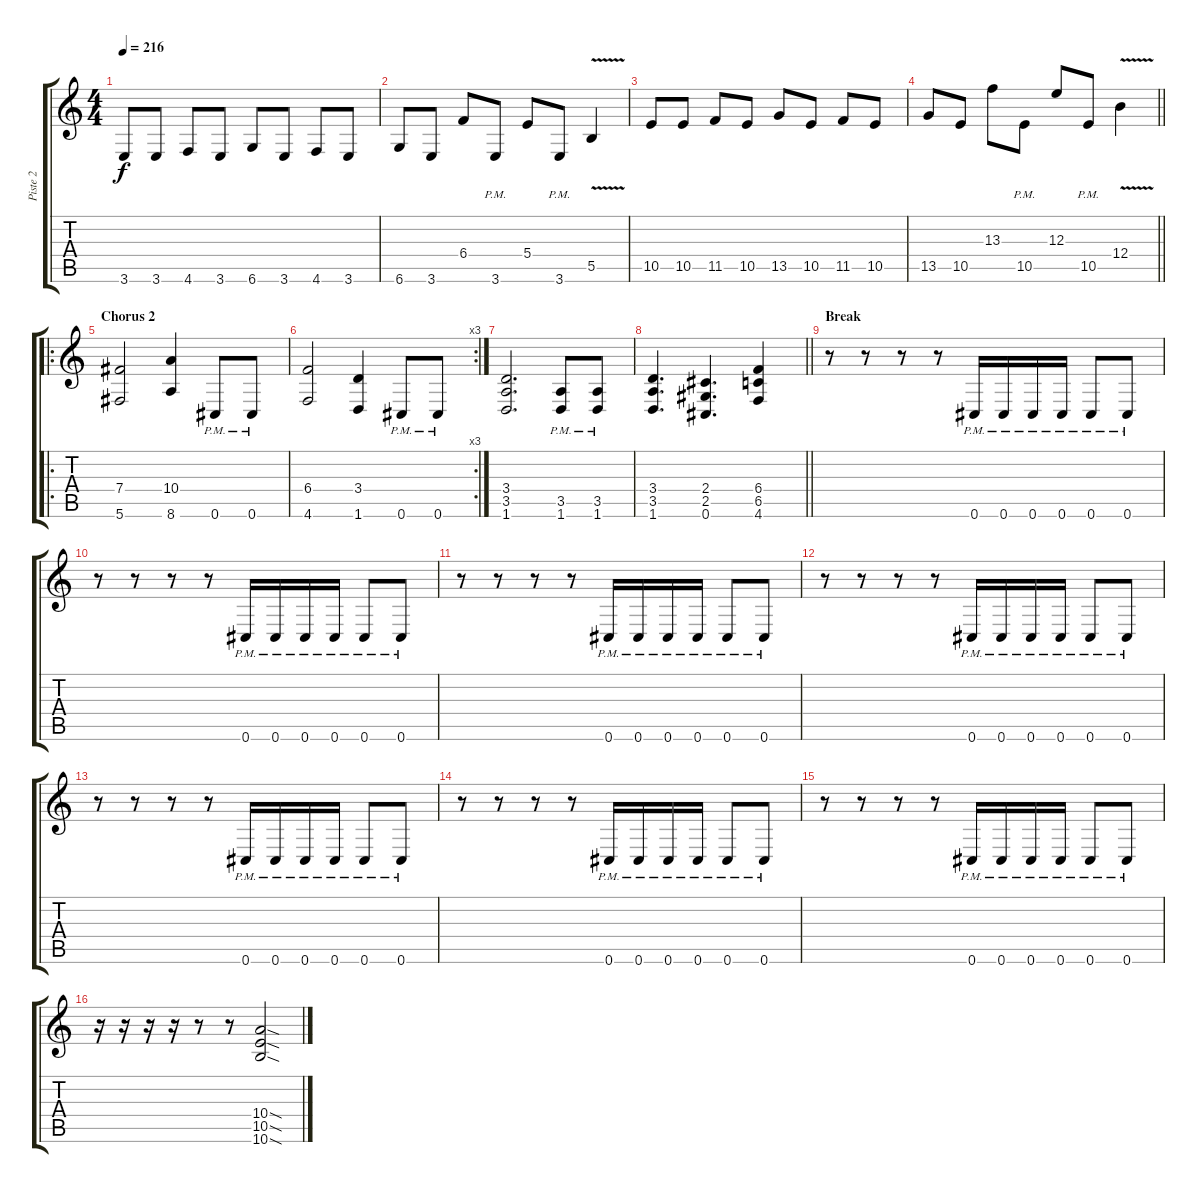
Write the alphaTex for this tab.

\track ("Piste 2" "Piste 2") {instrument distortionguitar}
\staff {score tabs}
\tuning (Db4 Ab3 E3 B2 Gb2 Db2) {hide}
\ts (4 4)
\tempo 216
\clef g2
\ks c
3.6.8{dy f} 3.6.8 4.6.8 3.6.8 6.6.8 3.6.8 4.6.8 3.6.8 |
6.6.8 3.6.8 6.4.8 3.6{pm}.8 5.4.8 3.6{pm}.8 5.5{v}.4 |
10.5.8 10.5.8 11.5.8 10.5.8 13.5.8 10.5.8 11.5.8 10.5.8 |
\barLineRight lightlight
13.5.8 10.5.8 13.3.8 10.5{pm}.8 12.3.8 10.5{pm}.8 12.4{v}.4 |
\ro
\section ("" "Chorus 2")
(7.4 5.6).2 (10.4 8.6).4 0.6{pm}.8 0.6{pm}.8 |
\rc 3
(6.4 4.6).2 (3.4 1.6).4 0.6{pm}.8 0.6{pm}.8 |
(3.4 3.5 1.6).2{d} (3.5{pm} 1.6{pm}).8 (3.5{pm} 1.6{pm}).8 |
\barLineRight lightlight
(3.4 3.5 1.6).4{d} (2.4 2.5 0.6).4{d} (6.4 6.5 4.6).4 |
\section ("" "Break")
r.8 r.8 r.8 r.8 0.6{pm}.16 0.6{pm}.16 0.6{pm}.16 0.6{pm}.16 0.6{pm}.8 0.6{pm}.8 |
r.8 r.8 r.8 r.8 0.6{pm}.16 0.6{pm}.16 0.6{pm}.16 0.6{pm}.16 0.6{pm}.8 0.6{pm}.8 |
r.8 r.8 r.8 r.8 0.6{pm}.16 0.6{pm}.16 0.6{pm}.16 0.6{pm}.16 0.6{pm}.8 0.6{pm}.8 |
r.8 r.8 r.8 r.8 0.6{pm}.16 0.6{pm}.16 0.6{pm}.16 0.6{pm}.16 0.6{pm}.8 0.6{pm}.8 |
r.8 r.8 r.8 r.8 0.6{pm}.16 0.6{pm}.16 0.6{pm}.16 0.6{pm}.16 0.6{pm}.8 0.6{pm}.8 |
r.8 r.8 r.8 r.8 0.6{pm}.16 0.6{pm}.16 0.6{pm}.16 0.6{pm}.16 0.6{pm}.8 0.6{pm}.8 |
r.8 r.8 r.8 r.8 0.6{pm}.16 0.6{pm}.16 0.6{pm}.16 0.6{pm}.16 0.6{pm}.8 0.6{pm}.8 |
r.16 r.16 r.16 r.16 r.8 r.8 (10.4{sod} 10.5{sod} 10.6{sod}).2
